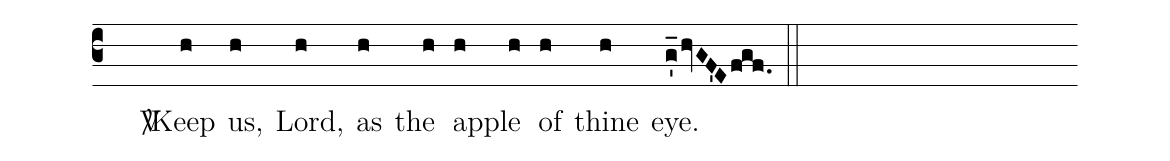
%%
(c3) () <sp>V/</sp>() Keep(h) us,(h) Lord,(h) as(h) the(h) ap(h)ple(h) of(h) thine(h) eye.(g_'hvGF'Efgf.) (::)

%Keep us, Lord, as the apple of thine eye.
%Protect us under the shadow of thy wings.
